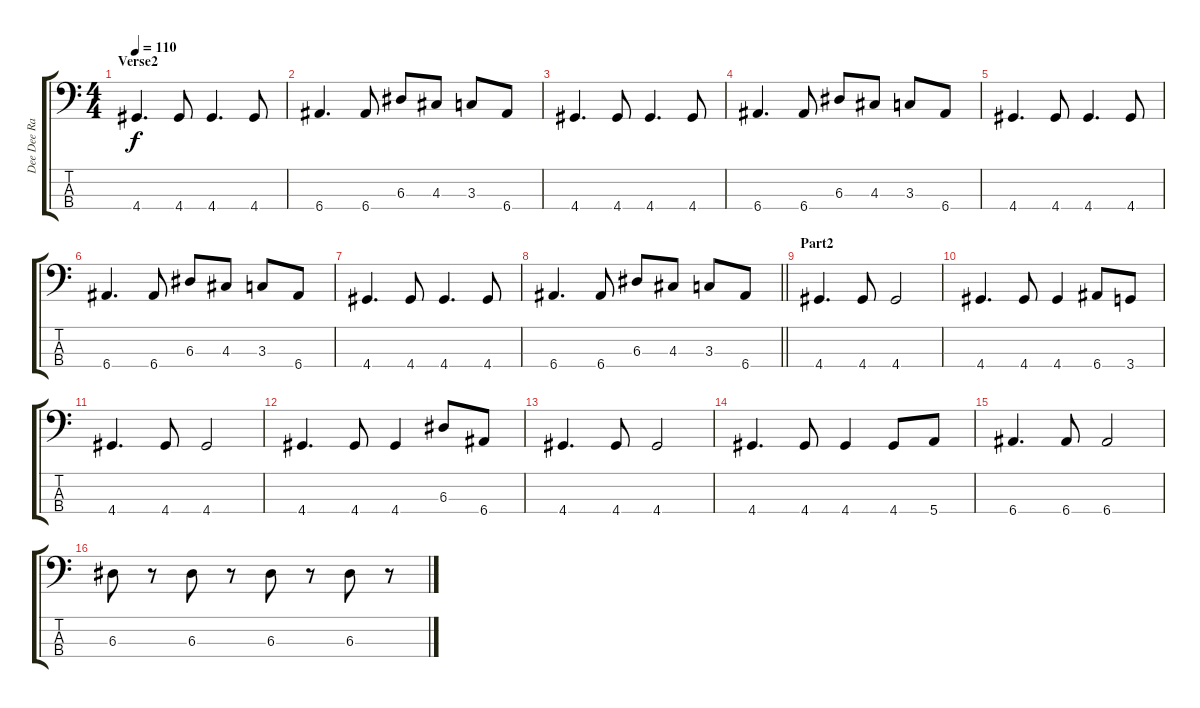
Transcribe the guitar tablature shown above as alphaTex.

\track ("Dee Dee Ramone-Bass" "Dee Dee Ra") {instrument electricbasspick}
\staff {score tabs}
\tuning (G2 D2 A1 E1) {hide}
\ts (4 4)
\section ("" "Verse2")
\tempo 110
\clef f4
\ks c
4.4.4{d dy f} 4.4.8 4.4.4{d} 4.4.8 |
6.4.4{d} 6.4.8 6.3.8 4.3.8 3.3.8 6.4.8 |
4.4.4{d} 4.4.8 4.4.4{d} 4.4.8 |
6.4.4{d} 6.4.8 6.3.8 4.3.8 3.3.8 6.4.8 |
4.4.4{d} 4.4.8 4.4.4{d} 4.4.8 |
6.4.4{d} 6.4.8 6.3.8 4.3.8 3.3.8 6.4.8 |
4.4.4{d} 4.4.8 4.4.4{d} 4.4.8 |
\barLineRight lightlight
6.4.4{d} 6.4.8 6.3.8 4.3.8 3.3.8 6.4.8 |
\section ("" "Part2")
4.4.4{d} 4.4.8 4.4.2 |
4.4.4{d} 4.4.8 4.4.4 6.4.8 3.4.8 |
4.4.4{d} 4.4.8 4.4.2 |
4.4.4{d} 4.4.8 4.4.4 6.3.8 6.4.8 |
4.4.4{d} 4.4.8 4.4.2 |
4.4.4{d} 4.4.8 4.4.4 4.4.8 5.4.8 |
6.4.4{d} 6.4.8 6.4.2 |
6.3.8 r.8 6.3.8 r.8 6.3.8 r.8 6.3.8 r.8
